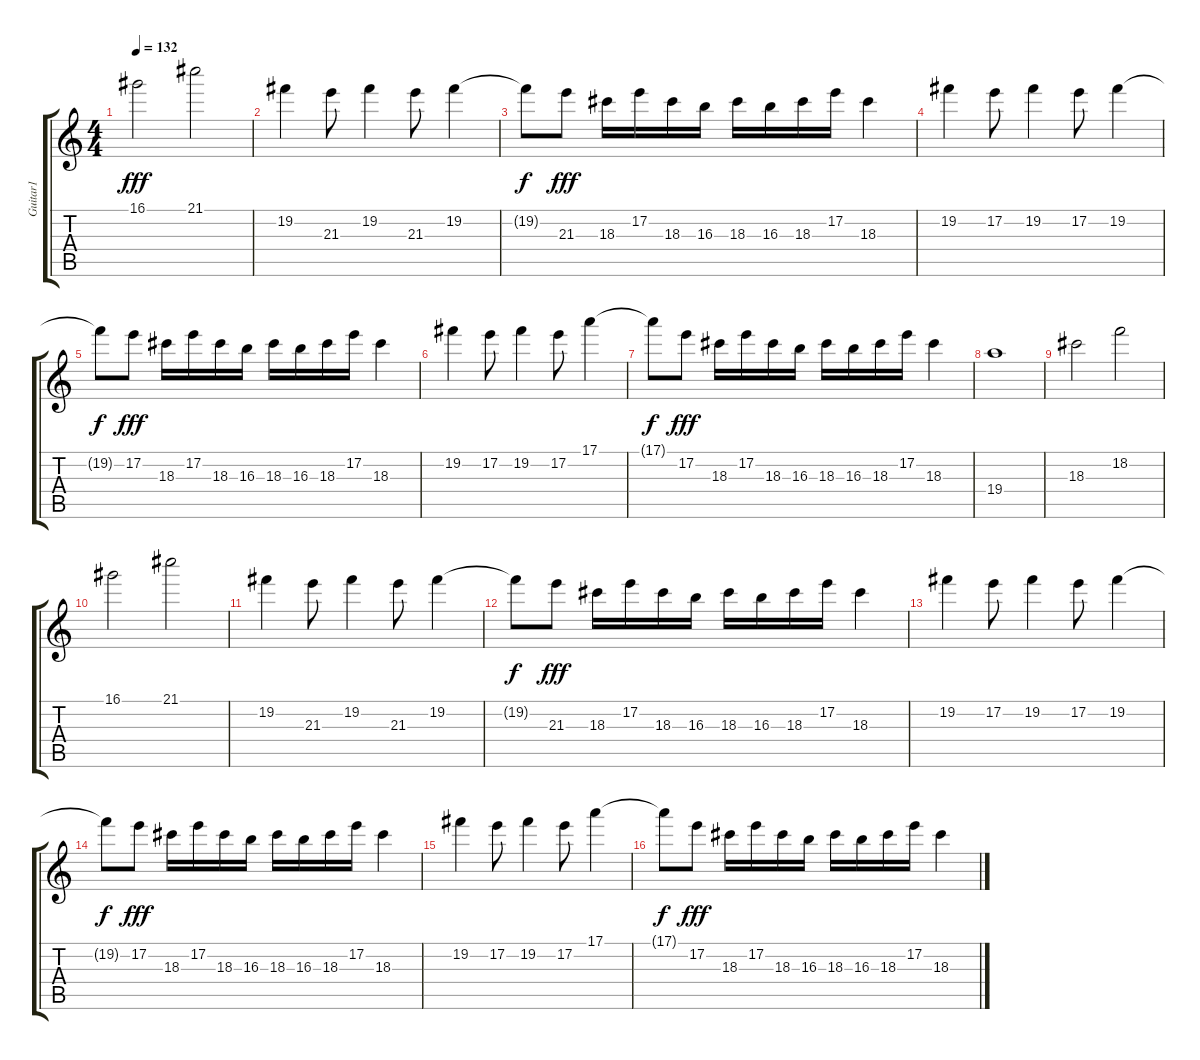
\track ("Guitar1" "Guitar1") {instrument overdrivenguitar}
\staff {score tabs}
\tuning (E4 B3 G3 D3 A2 E2) {hide}
\ts (4 4)
\tempo 132
\clef g2
\ks c
16.1.2{dy fff} 21.1.2 |
19.2.4 21.3.8 19.2.4 21.3.8 19.2.4 |
19.2{t}.8{dy f} 21.3.8{dy fff} 18.3.16 17.2.16 18.3.16 16.3.16 18.3.16 16.3.16 18.3.16 17.2.16 18.3.4 |
19.2.4 17.2.8 19.2.4 17.2.8 19.2.4 |
19.2{t}.8{dy f} 17.2.8{dy fff} 18.3.16 17.2.16 18.3.16 16.3.16 18.3.16 16.3.16 18.3.16 17.2.16 18.3.4 |
19.2.4 17.2.8 19.2.4 17.2.8 17.1.4 |
17.1{t}.8{dy f} 17.2.8{dy fff} 18.3.16 17.2.16 18.3.16 16.3.16 18.3.16 16.3.16 18.3.16 17.2.16 18.3.4 |
19.4.1 |
18.3.2 18.2.2 |
16.1.2 21.1.2 |
19.2.4 21.3.8 19.2.4 21.3.8 19.2.4 |
19.2{t}.8{dy f} 21.3.8{dy fff} 18.3.16 17.2.16 18.3.16 16.3.16 18.3.16 16.3.16 18.3.16 17.2.16 18.3.4 |
19.2.4 17.2.8 19.2.4 17.2.8 19.2.4 |
19.2{t}.8{dy f} 17.2.8{dy fff} 18.3.16 17.2.16 18.3.16 16.3.16 18.3.16 16.3.16 18.3.16 17.2.16 18.3.4 |
19.2.4 17.2.8 19.2.4 17.2.8 17.1.4 |
17.1{t}.8{dy f} 17.2.8{dy fff} 18.3.16 17.2.16 18.3.16 16.3.16 18.3.16 16.3.16 18.3.16 17.2.16 18.3.4
